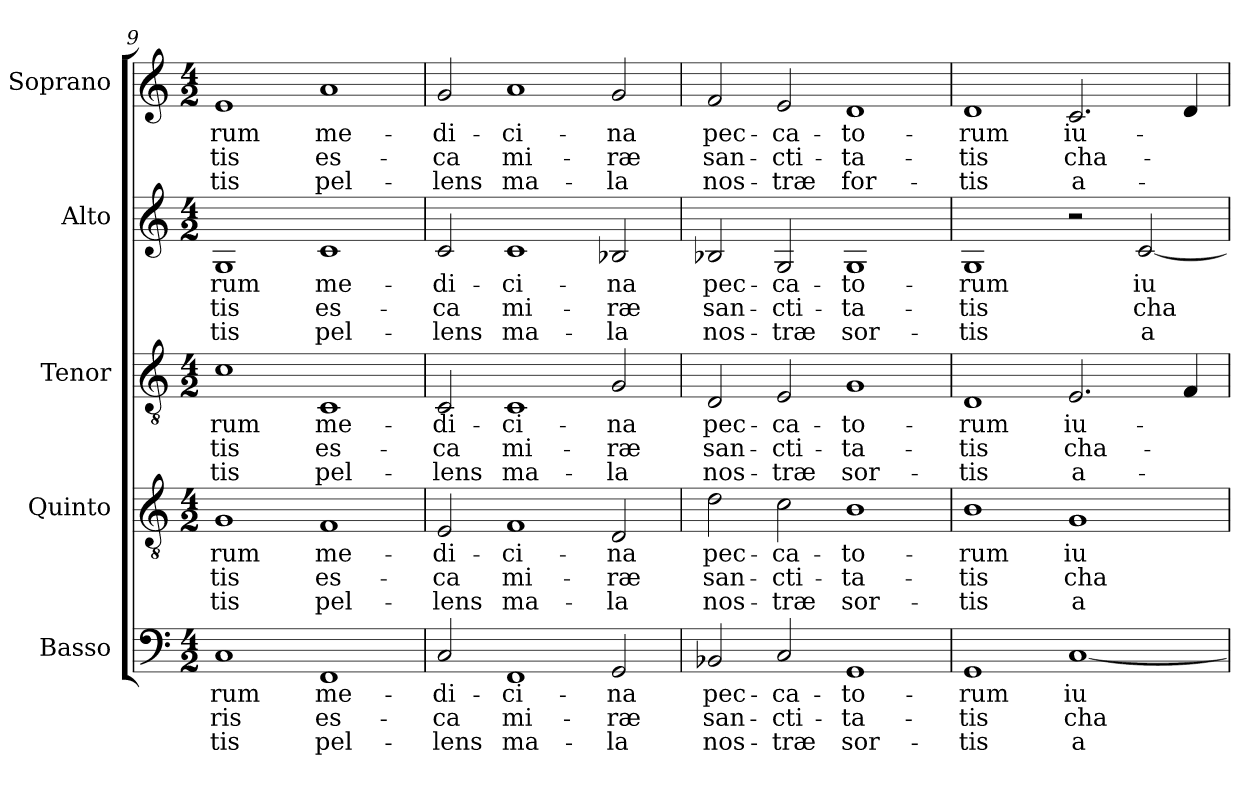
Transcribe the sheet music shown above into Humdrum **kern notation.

**kern	**text	**text	**text	**kern	**text	**text	**text	**kern	**text	**text	**text	**kern	**text	**text	**text	**kern	**text	**text	**text
*part5	*part5	*part5	*part5	*part4	*part4	*part4	*part4	*part3	*part3	*part3	*part3	*part2	*part2	*part2	*part2	*part1	*part1	*part1	*part1
*staff5	*staff5	*staff5	*staff5	*staff4	*staff4	*staff4	*staff4	*staff3	*staff3	*staff3	*staff3	*staff2	*staff2	*staff2	*staff2	*staff1	*staff1	*staff1	*staff1
*I"Basso	*	*	*	*I"Quinto	*	*	*	*I"Tenor	*	*	*	*I"Alto	*	*	*	*I"Soprano	*	*	*
*I'B.	*	*	*	*I'Q.	*	*	*	*I'T.	*	*	*	*I'A.	*	*	*	*I'S.	*	*	*
*clefF4	*	*	*	*clefGv2	*	*	*	*clefGv2	*	*	*	*clefG2	*	*	*	*clefG2	*	*	*
*	*	*	*	*ITrd7c12	*	*	*	*ITrd7c12	*	*	*	*	*	*	*	*	*	*	*
*k[]	*	*	*	*k[]	*	*	*	*k[]	*	*	*	*k[]	*	*	*	*k[]	*	*	*
*C:	*	*	*	*C:	*	*	*	*C:	*	*	*	*C:	*	*	*	*C:	*	*	*
*M4/2	*	*	*	*M4/2	*	*	*	*M4/2	*	*	*	*M4/2	*	*	*	*M4/2	*	*	*
=9	=9	=9	=9	=9	=9	=9	=9	=9	=9	=9	=9	=9	=9	=9	=9	=9	=9	=9	=9
!	!LO:LY:b:color=#000000	!LO:LY:b:color=#000000	!LO:LY:b:color=#000000	!	!	!	!	!	!	!	!	!	!	!	!	!	!	!	!
!	!	!	!	!	!LO:LY:b:color=#000000	!LO:LY:b:color=#000000	!LO:LY:b:color=#000000	!	!	!	!	!	!	!	!	!	!	!	!
!	!	!	!	!	!	!	!	!	!LO:LY:b:color=#000000	!LO:LY:b:color=#000000	!LO:LY:b:color=#000000	!	!	!	!	!	!	!	!
!	!	!	!	!	!	!	!	!	!	!	!	!	!LO:LY:b:color=#000000	!LO:LY:b:color=#000000	!LO:LY:b:color=#000000	!	!	!	!
!	!	!	!	!	!	!	!	!	!	!	!	!	!	!	!	!	!LO:LY:b:color=#000000	!LO:LY:b:color=#000000	!LO:LY:b:color=#000000
1Ci	-rum	-ris	-tis	1GGi	-rum	-tis	-tis	1Ci	-rum	-tis	-tis	1Gi	-rum	-tis	-tis	1ei	-rum	-tis	-tis
!	!LO:LY:b:color=#000000	!LO:LY:b:color=#000000	!LO:LY:b:color=#000000	!	!	!	!	!	!	!	!	!	!	!	!	!	!	!	!
!	!	!	!	!	!LO:LY:b:color=#000000	!LO:LY:b:color=#000000	!LO:LY:b:color=#000000	!	!	!	!	!	!	!	!	!	!	!	!
!	!	!	!	!	!	!	!	!	!LO:LY:b:color=#000000	!LO:LY:b:color=#000000	!LO:LY:b:color=#000000	!	!	!	!	!	!	!	!
!	!	!	!	!	!	!	!	!	!	!	!	!	!LO:LY:b:color=#000000	!LO:LY:b:color=#000000	!LO:LY:b:color=#000000	!	!	!	!
!	!	!	!	!	!	!	!	!	!	!	!	!	!	!	!	!	!LO:LY:b:color=#000000	!LO:LY:b:color=#000000	!LO:LY:b:color=#000000
1FFi	me-	es-	pel-	1FFi	me-	es-	pel-	1CCi	me-	es-	pel-	1ci	me-	es-	pel-	1ai	me-	es-	pel-
=10	=10	=10	=10	=10	=10	=10	=10	=10	=10	=10	=10	=10	=10	=10	=10	=10	=10	=10	=10
!	!LO:LY:b:color=#000000	!LO:LY:b:color=#000000	!LO:LY:b:color=#000000	!	!	!	!	!	!	!	!	!	!	!	!	!	!	!	!
!	!	!	!	!	!LO:LY:b:color=#000000	!LO:LY:b:color=#000000	!LO:LY:b:color=#000000	!	!	!	!	!	!	!	!	!	!	!	!
!	!	!	!	!	!	!	!	!	!LO:LY:b:color=#000000	!LO:LY:b:color=#000000	!LO:LY:b:color=#000000	!	!	!	!	!	!	!	!
!	!	!	!	!	!	!	!	!	!	!	!	!	!LO:LY:b:color=#000000	!LO:LY:b:color=#000000	!LO:LY:b:color=#000000	!	!	!	!
!	!	!	!	!	!	!	!	!	!	!	!	!	!	!	!	!	!LO:LY:b:color=#000000	!LO:LY:b:color=#000000	!LO:LY:b:color=#000000
2Ci/	-di-	-ca	-lens	2EEi/	-di-	-ca	-lens	2CCi/	-di-	-ca	-lens	2ci/	-di-	-ca	-lens	2gi/	-di-	-ca	-lens
!	!LO:LY:b:color=#000000	!LO:LY:b:color=#000000	!LO:LY:b:color=#000000	!	!	!	!	!	!	!	!	!	!	!	!	!	!	!	!
!	!	!	!	!	!LO:LY:b:color=#000000	!LO:LY:b:color=#000000	!LO:LY:b:color=#000000	!	!	!	!	!	!	!	!	!	!	!	!
!	!	!	!	!	!	!	!	!	!LO:LY:b:color=#000000	!LO:LY:b:color=#000000	!LO:LY:b:color=#000000	!	!	!	!	!	!	!	!
!	!	!	!	!	!	!	!	!	!	!	!	!	!LO:LY:b:color=#000000	!LO:LY:b:color=#000000	!LO:LY:b:color=#000000	!	!	!	!
!	!	!	!	!	!	!	!	!	!	!	!	!	!	!	!	!	!LO:LY:b:color=#000000	!LO:LY:b:color=#000000	!LO:LY:b:color=#000000
1FFi	-ci-	mi-	ma-	1FFi	-ci-	mi-	ma-	1CCi	-ci-	mi-	ma-	1ci	-ci-	mi-	ma-	1ai	-ci-	mi-	ma-
!	!LO:LY:b:color=#000000	!LO:LY:b:color=#000000	!LO:LY:b:color=#000000	!	!	!	!	!	!	!	!	!	!	!	!	!	!	!	!
!	!	!	!	!	!LO:LY:b:color=#000000	!LO:LY:b:color=#000000	!LO:LY:b:color=#000000	!	!	!	!	!	!	!	!	!	!	!	!
!	!	!	!	!	!	!	!	!	!LO:LY:b:color=#000000	!LO:LY:b:color=#000000	!LO:LY:b:color=#000000	!	!	!	!	!	!	!	!
!	!	!	!	!	!	!	!	!	!	!	!	!	!LO:LY:b:color=#000000	!LO:LY:b:color=#000000	!LO:LY:b:color=#000000	!	!	!	!
!	!	!	!	!	!	!	!	!	!	!	!	!	!	!	!	!	!LO:LY:b:color=#000000	!LO:LY:b:color=#000000	!LO:LY:b:color=#000000
2GGi/	-na	-ræ	-la	2DDi/	-na	-ræ	-la	2GGi/	-na	-ræ	-la	2B-Xi/	-na	-ræ	-la	2gi/	-na	-ræ	-la
=11	=11	=11	=11	=11	=11	=11	=11	=11	=11	=11	=11	=11	=11	=11	=11	=11	=11	=11	=11
!	!LO:LY:b:color=#000000	!LO:LY:b:color=#000000	!LO:LY:b:color=#000000	!	!	!	!	!	!	!	!	!	!	!	!	!	!	!	!
!	!	!	!	!	!LO:LY:b:color=#000000	!LO:LY:b:color=#000000	!LO:LY:b:color=#000000	!	!	!	!	!	!	!	!	!	!	!	!
!	!	!	!	!	!	!	!	!	!LO:LY:b:color=#000000	!LO:LY:b:color=#000000	!LO:LY:b:color=#000000	!	!	!	!	!	!	!	!
!	!	!	!	!	!	!	!	!	!	!	!	!	!LO:LY:b:color=#000000	!LO:LY:b:color=#000000	!LO:LY:b:color=#000000	!	!	!	!
!	!	!	!	!	!	!	!	!	!	!	!	!	!	!	!	!	!LO:LY:b:color=#000000	!LO:LY:b:color=#000000	!LO:LY:b:color=#000000
2BB-Xi/	pec-	san-	nos-	2Di\	pec-	san-	nos-	2DDi/	pec-	san-	nos-	2B-Xi/	pec-	san-	nos-	2fi/	pec-	san-	nos-
!	!LO:LY:b:color=#000000	!LO:LY:b:color=#000000	!LO:LY:b:color=#000000	!	!	!	!	!	!	!	!	!	!	!	!	!	!	!	!
!	!	!	!	!	!LO:LY:b:color=#000000	!LO:LY:b:color=#000000	!LO:LY:b:color=#000000	!	!	!	!	!	!	!	!	!	!	!	!
!	!	!	!	!	!	!	!	!	!LO:LY:b:color=#000000	!LO:LY:b:color=#000000	!LO:LY:b:color=#000000	!	!	!	!	!	!	!	!
!	!	!	!	!	!	!	!	!	!	!	!	!	!LO:LY:b:color=#000000	!LO:LY:b:color=#000000	!LO:LY:b:color=#000000	!	!	!	!
!	!	!	!	!	!	!	!	!	!	!	!	!	!	!	!	!	!LO:LY:b:color=#000000	!LO:LY:b:color=#000000	!LO:LY:b:color=#000000
2Ci/	-ca-	-cti-	-træ	2Ci\	-ca-	-cti-	-træ	2EEi/	-ca-	-cti-	-træ	2Gi/	-ca-	-cti-	-træ	2ei/	-ca-	-cti-	-træ
!	!LO:LY:b:color=#000000	!LO:LY:b:color=#000000	!LO:LY:b:color=#000000	!	!	!	!	!	!	!	!	!	!	!	!	!	!	!	!
!	!	!	!	!	!LO:LY:b:color=#000000	!LO:LY:b:color=#000000	!LO:LY:b:color=#000000	!	!	!	!	!	!	!	!	!	!	!	!
!	!	!	!	!	!	!	!	!	!LO:LY:b:color=#000000	!LO:LY:b:color=#000000	!LO:LY:b:color=#000000	!	!	!	!	!	!	!	!
!	!	!	!	!	!	!	!	!	!	!	!	!	!LO:LY:b:color=#000000	!LO:LY:b:color=#000000	!LO:LY:b:color=#000000	!	!	!	!
!	!	!	!	!	!	!	!	!	!	!	!	!	!	!	!	!	!LO:LY:b:color=#000000	!LO:LY:b:color=#000000	!LO:LY:b:color=#000000
1GGi	-to-	-ta-	sor-	1BBi	-to-	-ta-	sor-	1GGi	-to-	-ta-	sor-	1Gi	-to-	-ta-	sor-	1di	-to-	-ta-	for-
=12	=12	=12	=12	=12	=12	=12	=12	=12	=12	=12	=12	=12	=12	=12	=12	=12	=12	=12	=12
!	!LO:LY:b:color=#000000	!LO:LY:b:color=#000000	!LO:LY:b:color=#000000	!	!	!	!	!	!	!	!	!	!	!	!	!	!	!	!
!	!	!	!	!	!LO:LY:b:color=#000000	!LO:LY:b:color=#000000	!LO:LY:b:color=#000000	!	!	!	!	!	!	!	!	!	!	!	!
!	!	!	!	!	!	!	!	!	!LO:LY:b:color=#000000	!LO:LY:b:color=#000000	!LO:LY:b:color=#000000	!	!	!	!	!	!	!	!
!	!	!	!	!	!	!	!	!	!	!	!	!	!LO:LY:b:color=#000000	!LO:LY:b:color=#000000	!LO:LY:b:color=#000000	!	!	!	!
!	!	!	!	!	!	!	!	!	!	!	!	!	!	!	!	!	!LO:LY:b:color=#000000	!LO:LY:b:color=#000000	!LO:LY:b:color=#000000
1GGi	-rum	-tis	-tis	1BBi	-rum	-tis	-tis	1DDi	-rum	-tis	-tis	1Gi	-rum	-tis	-tis	1di	-rum	-tis	-tis
!	!LO:LY:b:color=#000000	!LO:LY:b:color=#000000	!LO:LY:b:color=#000000	!	!	!	!	!	!	!	!	!	!	!	!	!	!	!	!
!	!	!	!	!	!LO:LY:b:color=#000000	!LO:LY:b:color=#000000	!LO:LY:b:color=#000000	!	!	!	!	!	!	!	!	!	!	!	!
!	!	!	!	!	!	!	!	!	!LO:LY:b:color=#000000	!LO:LY:b:color=#000000	!LO:LY:b:color=#000000	!	!	!	!	!	!	!	!
!	!	!	!	!	!	!	!	!	!	!	!	!	!	!	!	!	!LO:LY:b:color=#000000	!LO:LY:b:color=#000000	!LO:LY:b:color=#000000
[1Ci	iu-	cha-	a-	1GGi	iu-	cha-	a-	2.EEi/	iu-	cha-	a-	2r	.	.	.	2.ci/	iu-	cha-	a-
!	!	!	!	!	!	!	!	!	!	!	!	!	!LO:LY:b:color=#000000	!LO:LY:b:color=#000000	!LO:LY:b:color=#000000	!	!	!	!
.	.	.	.	.	.	.	.	.	.	.	.	[2ci/	iu-	cha-	a-	.	.	.	.
.	.	.	.	.	.	.	.	4FFi/	.	.	.	.	.	.	.	4di/	.	.	.
=	=	=	=	=	=	=	=	=	=	=	=	=	=	=	=	=	=	=	=
*-	*-	*-	*-	*-	*-	*-	*-	*-	*-	*-	*-	*-	*-	*-	*-	*-	*-	*-	*-
